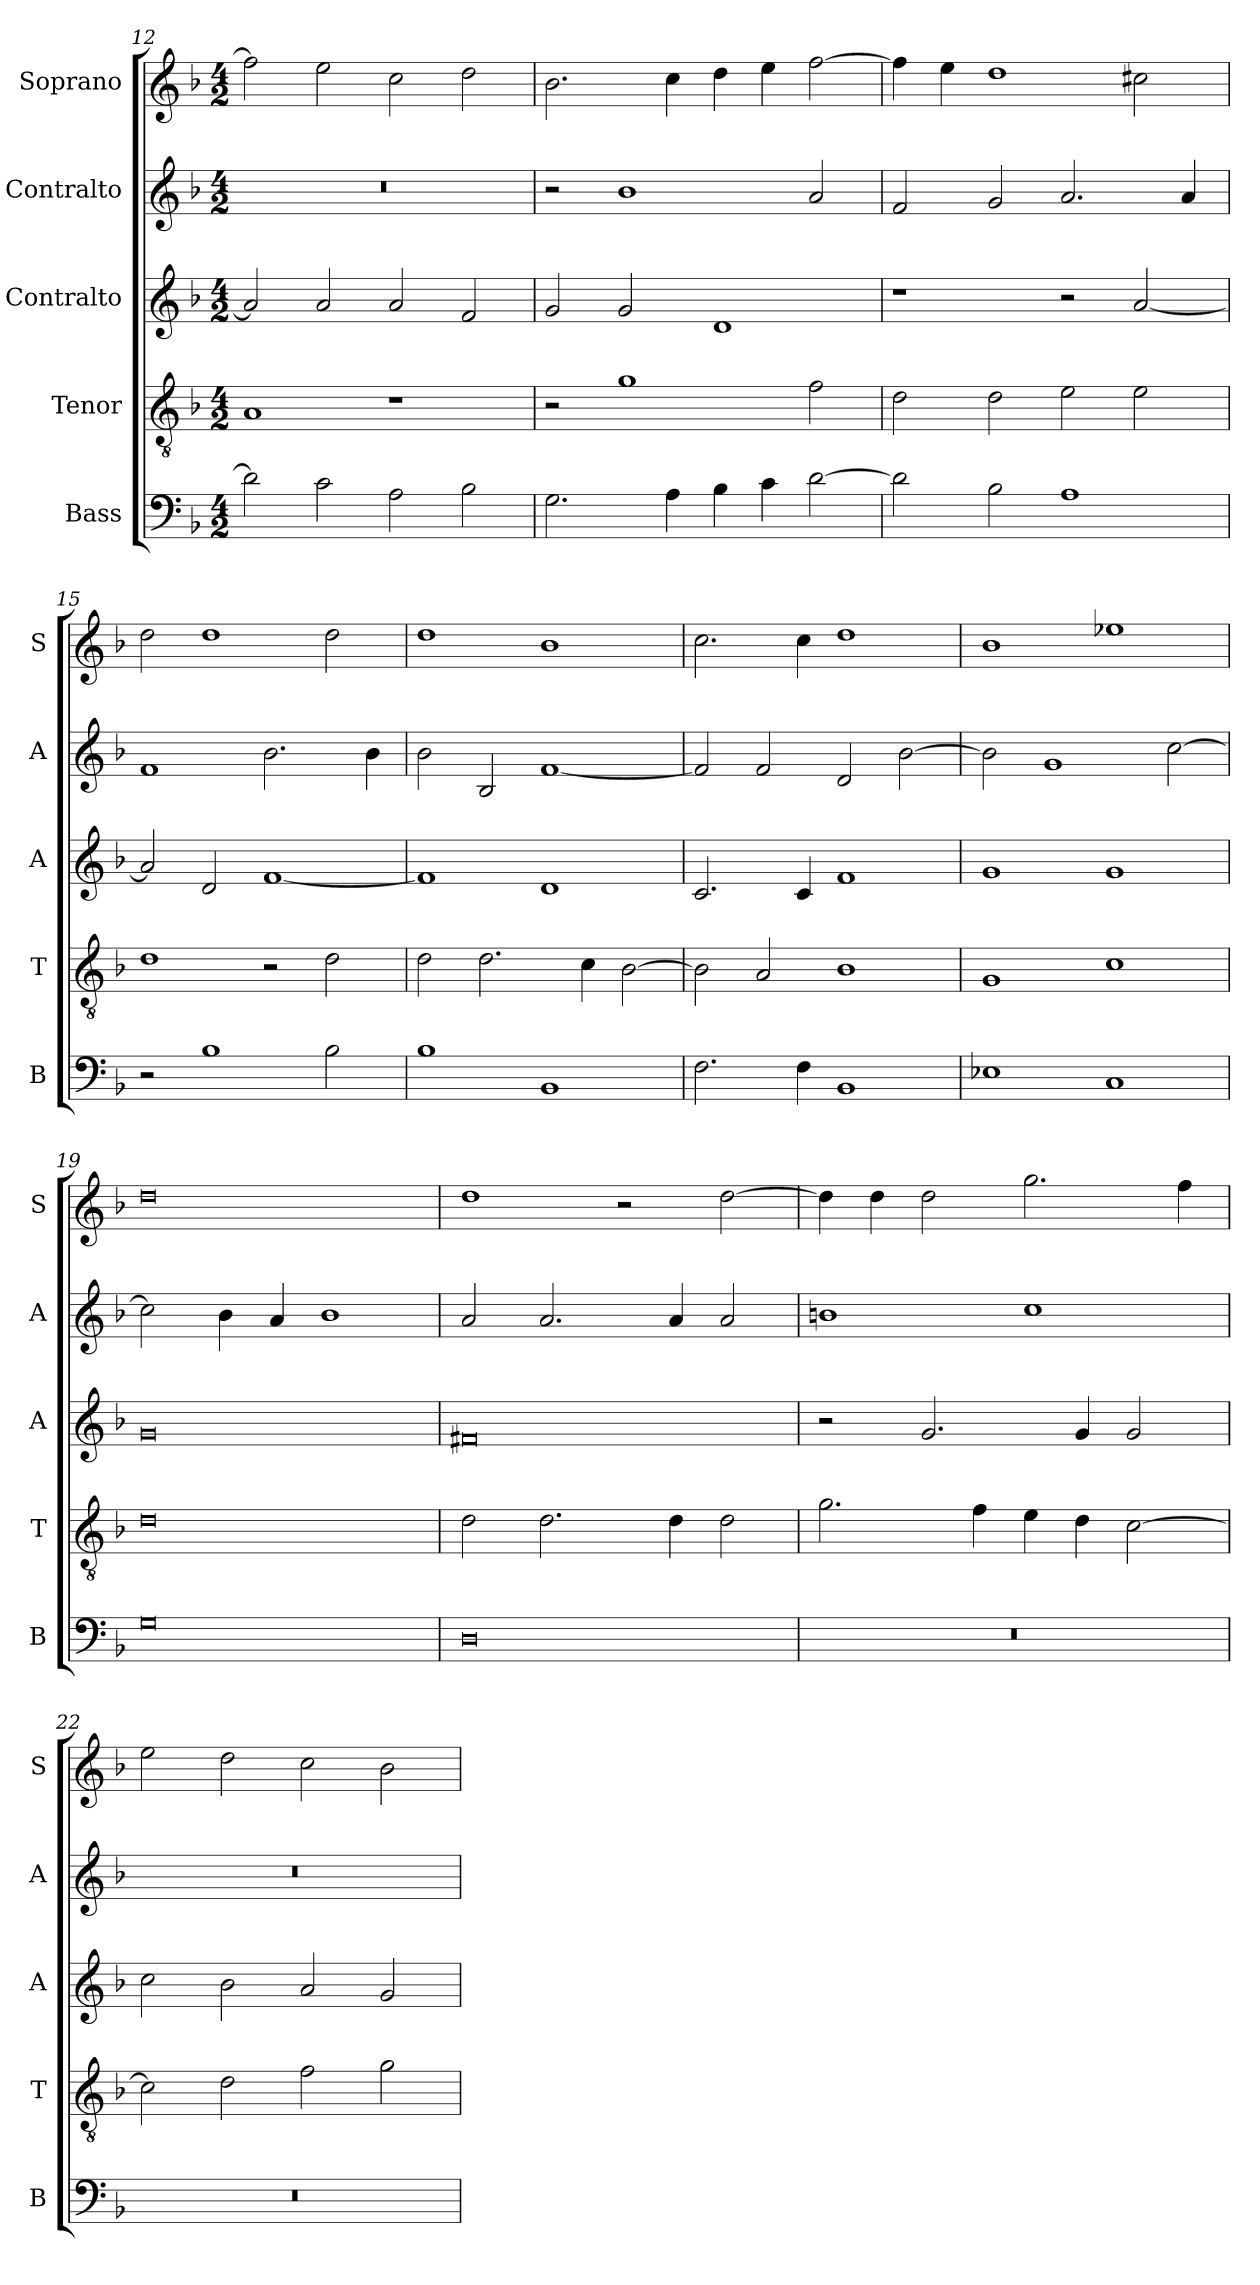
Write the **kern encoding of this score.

**kern	**kern	**kern	**kern	**kern
*part5	*part4	*part3	*part2	*part1
*staff5	*staff4	*staff3	*staff2	*staff1
*I"Bass	*I"Tenor	*I"Contralto	*I"Contralto	*I"Soprano
*I'B	*I'T	*I'A	*I'A	*I'S
*clefF4	*clefGv2	*clefG2	*clefG2	*clefG2
*k[b-]	*k[b-]	*k[b-]	*k[b-]	*k[b-]
*G:dor	*G:dor	*G:dor	*G:dor	*G:dor
*M4/2	*M4/2	*M4/2	*M4/2	*M4/2
=12	=12	=12	=12	=12
2d]	1A	2a]	0r	2ff]
2c	.	2a	.	2ee
2A	1r	2a	.	2cc
2B-	.	2f	.	2dd
=13	=13	=13	=13	=13
2.G	2r	2g	2r	2.b-
.	1g	2g	1b-	.
4A	.	.	.	4cc
4B-	.	1d	.	4dd
4c	.	.	.	4ee
[2d	2f	.	2a	[2ff
=14	=14	=14	=14	=14
2d]	2d	1r	2f	4ff]
.	.	.	.	4ee
2B-	2d	.	2g	1dd
1A	2e	2r	2.a	.
.	2e	[2a	.	2cc#X
.	.	.	4a	.
=15	=15	=15	=15	=15
2r	1d	2a]	1f	2dd
1B-	.	2d	.	1dd
.	2r	[1f	2.b-	.
2B-	2d	.	.	2dd
.	.	.	4b-	.
=16	=16	=16	=16	=16
1B-	2d	1f]	2b-	1dd
.	2.d	.	2B-	.
1BB-	.	1d	[1f	1b-
.	4c	.	.	.
.	[2B-	.	.	.
=17	=17	=17	=17	=17
2.F	2B-]	2.c	2f]	2.cc
.	2A	.	2f	.
4F	.	4c	.	4cc
1BB-	1B-	1f	2d	1dd
.	.	.	[2b-	.
=18	=18	=18	=18	=18
1E-X	1G	1g	2b-]	1b-
.	.	.	1g	.
1C	1c	1g	.	1ee-X
.	.	.	[2cc	.
=19	=19	=19	=19	=19
0G	0d	0g	2cc]	0dd
.	.	.	4b-	.
.	.	.	4a	.
.	.	.	1b-	.
=20	=20	=20	=20	=20
0D	2d	0f#X	2a	1dd
.	2.d	.	2.a	.
.	.	.	.	2r
.	4d	.	4a	.
.	2d	.	2a	[2dd
=21	=21	=21	=21	=21
0r	2.g	2r	1bn	4dd]
.	.	.	.	4dd
.	.	2.g	.	2dd
.	4f	.	.	.
.	4e	.	1cc	2.gg
.	4d	4g	.	.
.	[2c	2g	.	.
.	.	.	.	4ff
=22	=22	=22	=22	=22
0r	2c]	2cc	0r	2ee
.	2d	2b-	.	2dd
.	2f	2a	.	2cc
.	2g	2g	.	2b-
=	=	=	=	=
*-	*-	*-	*-	*-
